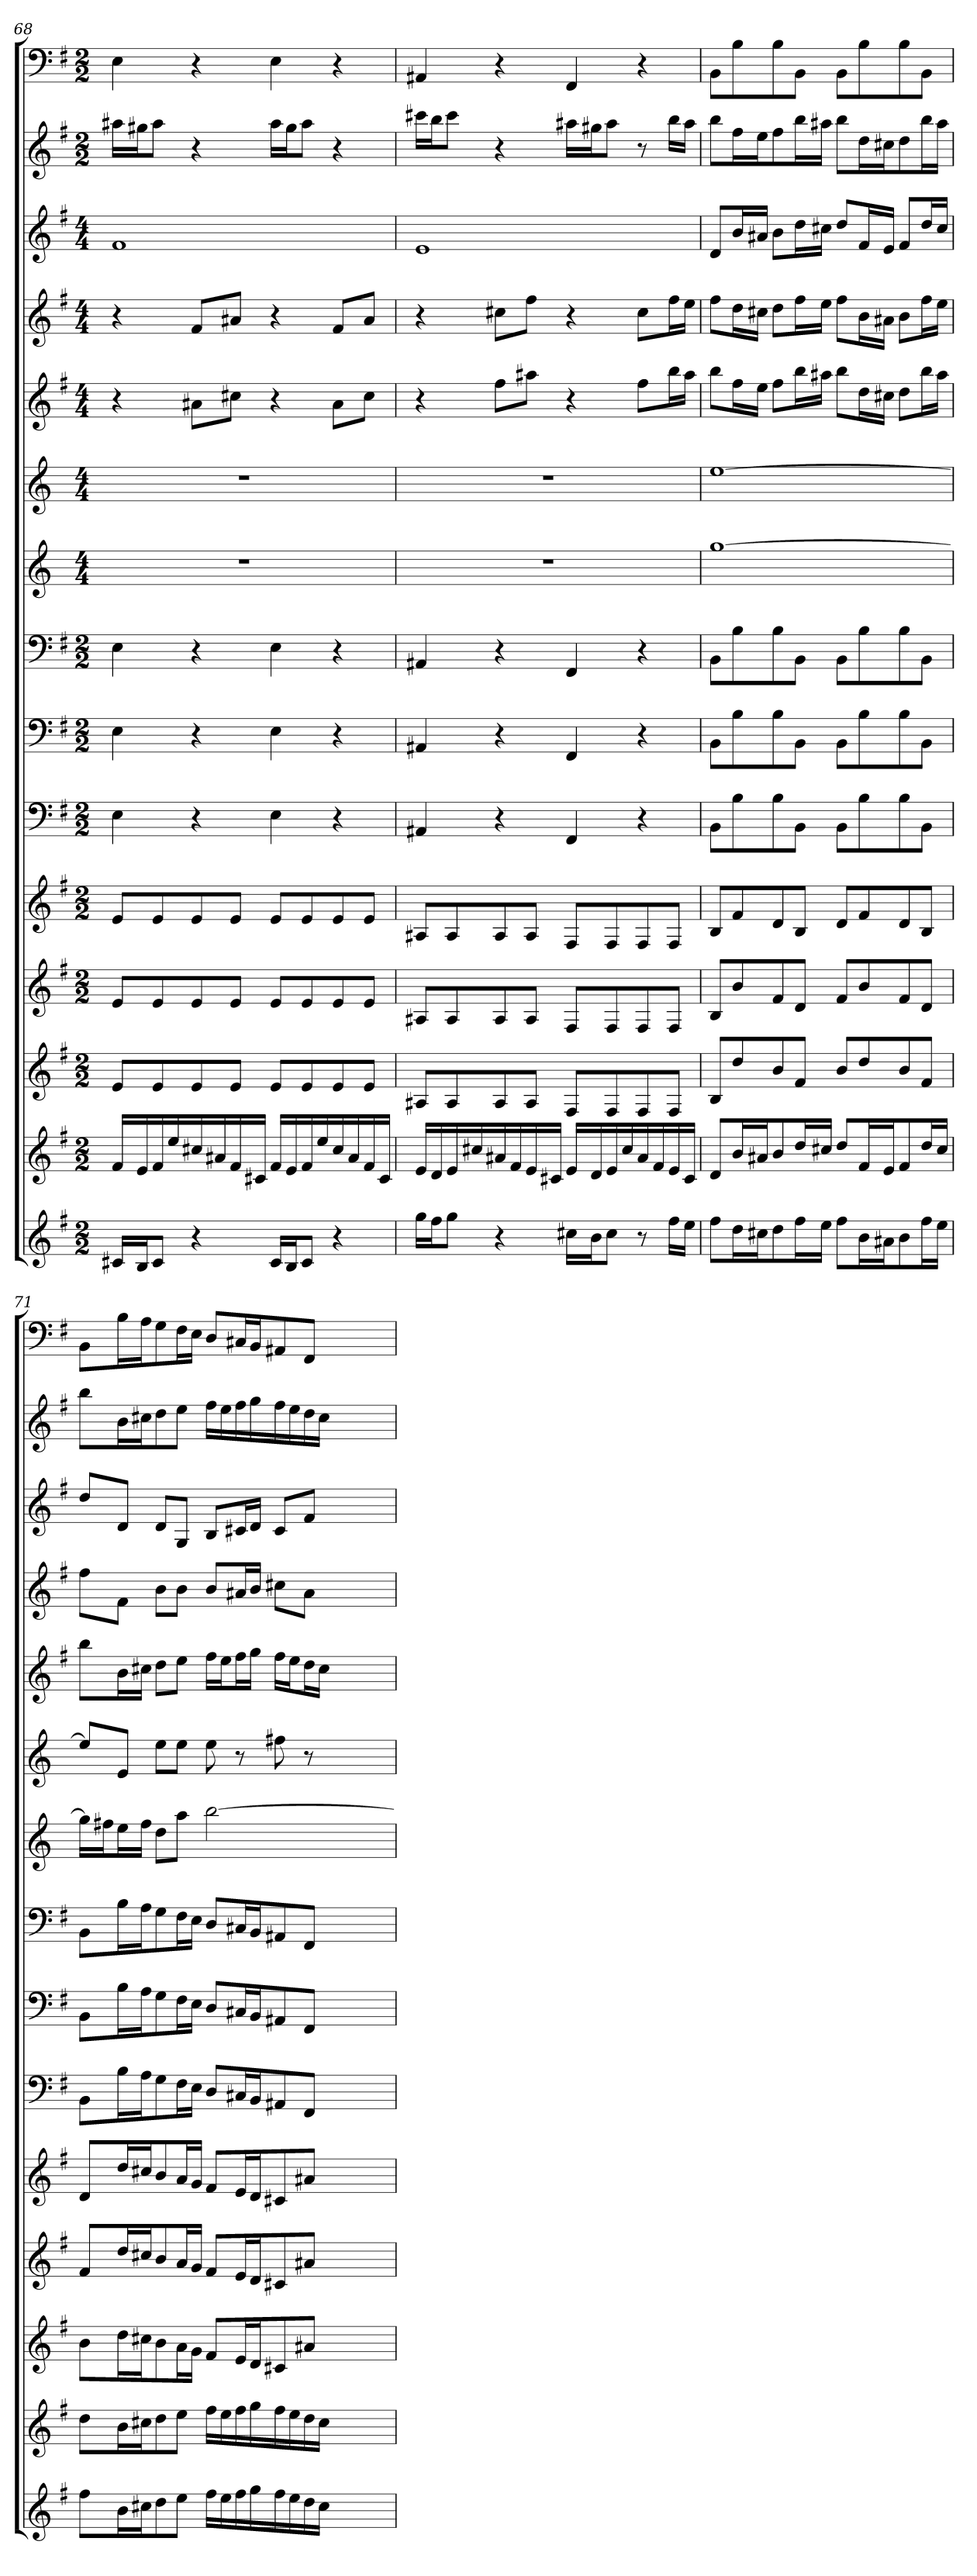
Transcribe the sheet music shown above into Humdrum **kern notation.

**kern	**kern	**kern	**kern	**kern	**kern	**kern	**kern	**kern	**kern	**kern	**kern	**kern	**kern	**kern
*part15	*part14	*part13	*part12	*part11	*part10	*part9	*part8	*part7	*part6	*part5	*part4	*part3	*part2	*part1
*staff15	*staff14	*staff13	*staff12	*staff11	*staff10	*staff9	*staff8	*staff7	*staff6	*staff5	*staff4	*staff3	*staff2	*staff1
*k[f#]	*k[f#]	*k[f#]	*k[f#]	*k[f#]	*k[f#]	*k[f#]	*k[f#]	*k[]	*k[]	*k[f#]	*k[f#]	*k[f#]	*k[f#]	*k[f#]
*G:	*G:	*G:	*G:	*G:	*G:	*G:	*G:	*	*	*G:	*G:	*G:	*G:	*G:
*M2/2	*M2/2	*M2/2	*M2/2	*M2/2	*M2/2	*M2/2	*M2/2	*M4/4	*M4/4	*M4/4	*M4/4	*M4/4	*M2/2	*M2/2
=68	=68	=68	=68	=68	=68	=68	=68	=68	=68	=68	=68	=68	=68	=68
16c#XLL	16f#LL	8eL	8eL	8eL	4E	4E	4E	1r	1r	4r	4r	1f#	16aa#XLL	4E
16BJ	16e	.	.	.	.	.	.	.	.	.	.	.	16gg#XJ	.
8c#J	16f#	8e	8e	8e	.	.	.	.	.	.	.	.	8aa#J	.
.	16ee	.	.	.	.	.	.	.	.	.	.	.	.	.
4r	16cc#X	8e	8e	8e	4r	4r	4r	.	.	8a#XL	8f#L	.	4r	4r
.	16a#X	.	.	.	.	.	.	.	.	.	.	.	.	.
.	16f#	8eJ	8eJ	8eJ	.	.	.	.	.	8cc#XJ	8a#XJ	.	.	.
.	16c#XJJ	.	.	.	.	.	.	.	.	.	.	.	.	.
16c#LL	16f#LL	8eL	8eL	8eL	4E	4E	4E	.	.	4r	4r	.	16aa#LL	4E
16BJ	16e	.	.	.	.	.	.	.	.	.	.	.	16gg#J	.
8c#J	16f#	8e	8e	8e	.	.	.	.	.	.	.	.	8aa#J	.
.	16ee	.	.	.	.	.	.	.	.	.	.	.	.	.
4r	16cc#	8e	8e	8e	4r	4r	4r	.	.	8a#L	8f#L	.	4r	4r
.	16a#	.	.	.	.	.	.	.	.	.	.	.	.	.
.	16f#	8eJ	8eJ	8eJ	.	.	.	.	.	8cc#J	8a#J	.	.	.
.	16c#JJ	.	.	.	.	.	.	.	.	.	.	.	.	.
=69	=69	=69	=69	=69	=69	=69	=69	=69	=69	=69	=69	=69	=69	=69
16ggLL	16eLL	8A#XL	8A#XL	8A#XL	4AA#X	4AA#X	4AA#X	1r	1r	4r	4r	1e	16ccc#XLL	4AA#X
16ff#J	16d	.	.	.	.	.	.	.	.	.	.	.	16bbJ	.
8ggJ	16e	8A#	8A#	8A#	.	.	.	.	.	.	.	.	8ccc#J	.
.	16cc#X	.	.	.	.	.	.	.	.	.	.	.	.	.
4r	16a#X	8A#	8A#	8A#	4r	4r	4r	.	.	8ff#L	8cc#XL	.	4r	4r
.	16f#	.	.	.	.	.	.	.	.	.	.	.	.	.
.	16e	8A#J	8A#J	8A#J	.	.	.	.	.	8aa#XJ	8ff#J	.	.	.
.	16c#XJJ	.	.	.	.	.	.	.	.	.	.	.	.	.
16cc#XLL	16eLL	8F#L	8F#L	8F#L	4FF#	4FF#	4FF#	.	.	4r	4r	.	16aa#XLL	4FF#
16bJ	16d	.	.	.	.	.	.	.	.	.	.	.	16gg#XJ	.
8cc#J	16e	8F#	8F#	8F#	.	.	.	.	.	.	.	.	8aa#J	.
.	16cc#	.	.	.	.	.	.	.	.	.	.	.	.	.
8r	16a#	8F#	8F#	8F#	4r	4r	4r	.	.	8ff#L	8cc#L	.	8r	4r
.	16f#	.	.	.	.	.	.	.	.	.	.	.	.	.
16ff#LL	16e	8F#J	8F#J	8F#J	.	.	.	.	.	16bbL	16ff#L	.	16bbLL	.
16eeJJ	16c#JJ	.	.	.	.	.	.	.	.	16aa#JJ	16eeJJ	.	16aa#JJ	.
=70	=70	=70	=70	=70	=70	=70	=70	=70	=70	=70	=70	=70	=70	=70
8ff#L	8dL	8BL	8BL	8BL	8BBL	8BBL	8BBL	[1gg	[1ee	8bbL	8ff#L	8dL	8bbL	8BBL
16ddL	16bL	8dd	8b	8f#	8B	8B	8B	.	.	16ff#L	16ddL	16bL	16ff#L	8B
16cc#XJ	16a#XJ	.	.	.	.	.	.	.	.	16eeJJ	16cc#XJJ	16a#XJJ	16eeJ	.
8dd	8b	8b	8f#	8d	8B	8B	8B	.	.	8ff#L	8ddL	8bL	8ff#	8B
16ff#L	16ddL	8f#J	8dJ	8BJ	8BBJ	8BBJ	8BBJ	.	.	16bbL	16ff#L	16ddL	16bbL	8BBJ
16eeJJ	16cc#XJJ	.	.	.	.	.	.	.	.	16aa#XJJ	16eeJJ	16cc#XJJ	16aa#XJJ	.
8ff#L	8ddL	8bL	8f#L	8dL	8BBL	8BBL	8BBL	.	.	8bbL	8ff#L	8ddL	8bbL	8BBL
16bL	16f#L	8dd	8b	8f#	8B	8B	8B	.	.	16ddL	16bL	16f#L	16ddL	8B
16a#XJ	16eJ	.	.	.	.	.	.	.	.	16cc#XJJ	16a#XJJ	16eJJ	16cc#XJ	.
8b	8f#	8b	8f#	8d	8B	8B	8B	.	.	8ddL	8bL	8f#L	8dd	8B
16ff#L	16ddL	8f#J	8dJ	8BJ	8BBJ	8BBJ	8BBJ	.	.	16bbL	16ff#L	16ddL	16bbL	8BBJ
16eeJJ	16cc#JJ	.	.	.	.	.	.	.	.	16aa#JJ	16eeJJ	16cc#JJ	16aa#JJ	.
=71	=71	=71	=71	=71	=71	=71	=71	=71	=71	=71	=71	=71	=71	=71
8ff#L	8ddL	8bL	8f#L	8dL	8BBL	8BBL	8BBL	16ggLL]	8eeL]	8bbL	8ff#L	8ddL	8bbL	8BBL
.	.	.	.	.	.	.	.	16ff#XJ	.	.	.	.	.	.
16bL	16bL	16ddL	16ddL	16ddL	16BL	16BL	16BL	16eeL	8eJ	16bL	8f#J	8dJ	16bL	16BL
16cc#XJ	16cc#XJ	16cc#XJ	16cc#XJ	16cc#XJ	16AJ	16AJ	16AJ	16ff#JJ	.	16cc#XJJ	.	.	16cc#XJ	16AJ
8dd	8dd	8b	8b	8b	8G	8G	8G	8ddL	8eeL	8ddL	8bL	8dL	8dd	8G
8eeJ	8eeJ	16aL	16aL	16aL	16F#L	16F#L	16F#L	8aaJ	8eeJ	8eeJ	8bJ	8GJ	8eeJ	16F#L
.	.	16gJJ	16gJJ	16gJJ	16EJJ	16EJJ	16EJJ	.	.	.	.	.	.	16EJJ
16ff#LL	16ff#LL	8f#L	8f#L	8f#L	8DL	8DL	8DL	[2bb	8ee	16ff#LL	8bL	8BL	16ff#LL	8DL
16ee	16ee	.	.	.	.	.	.	.	.	16eeJ	.	.	16ee	.
16ff#	16ff#	16eL	16eL	16eL	16C#XL	16C#XL	16C#XL	.	8r	16ff#L	16a#XL	16c#XL	16ff#	16C#XL
16gg	16gg	16dJ	16dJ	16dJ	16BBJ	16BBJ	16BBJ	.	.	16ggJJ	16bJJ	16dJJ	16gg	16BBJ
16ff#	16ff#	8c#X	8c#X	8c#X	8AA#X	8AA#X	8AA#X	.	8ff#X	16ff#LL	8cc#XL	8c#L	16ff#	8AA#X
16ee	16ee	.	.	.	.	.	.	.	.	16eeJ	.	.	16ee	.
16dd	16dd	8a#XJ	8a#XJ	8a#XJ	8FF#J	8FF#J	8FF#J	.	8r	16ddL	8a#J	8f#J	16dd	8FF#J
16cc#JJ	16cc#JJ	.	.	.	.	.	.	.	.	16cc#JJ	.	.	16cc#JJ	.
=	=	=	=	=	=	=	=	=	=	=	=	=	=	=
*-	*-	*-	*-	*-	*-	*-	*-	*-	*-	*-	*-	*-	*-	*-
